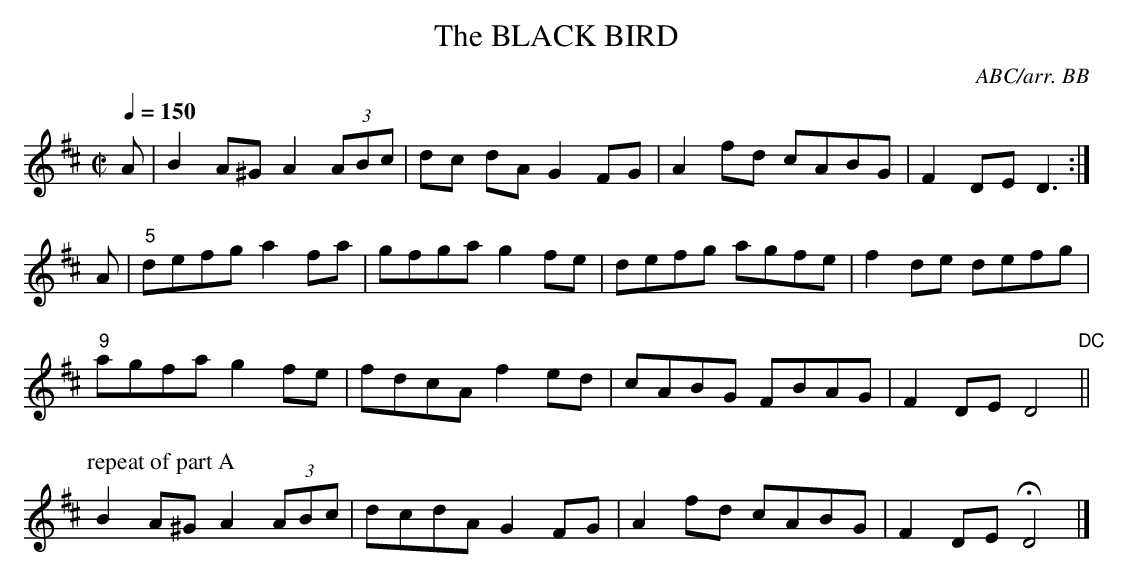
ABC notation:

X:1
T:BLACK BIRD, The
C:ABC/arr. BB
This setting has no C naturals.
Q:1/4=150
L:1/8
M:C|
K:D
A|B2 A^G A2 (3ABc|dc dA G2 FG|A2 fd cABG|\
F2DE D3:|
A|"5"defg a2fa|gfga g2fe|defg agfe|f2de defg|
"9"agfa g2fe|fdcA f2ed|cABG FBAG|F2DE D4 "DC"||
P:repeat of part A
B2A^G A2 (3ABc|dcdA G2FG|A2fd cABG|F2DE HD4|]
